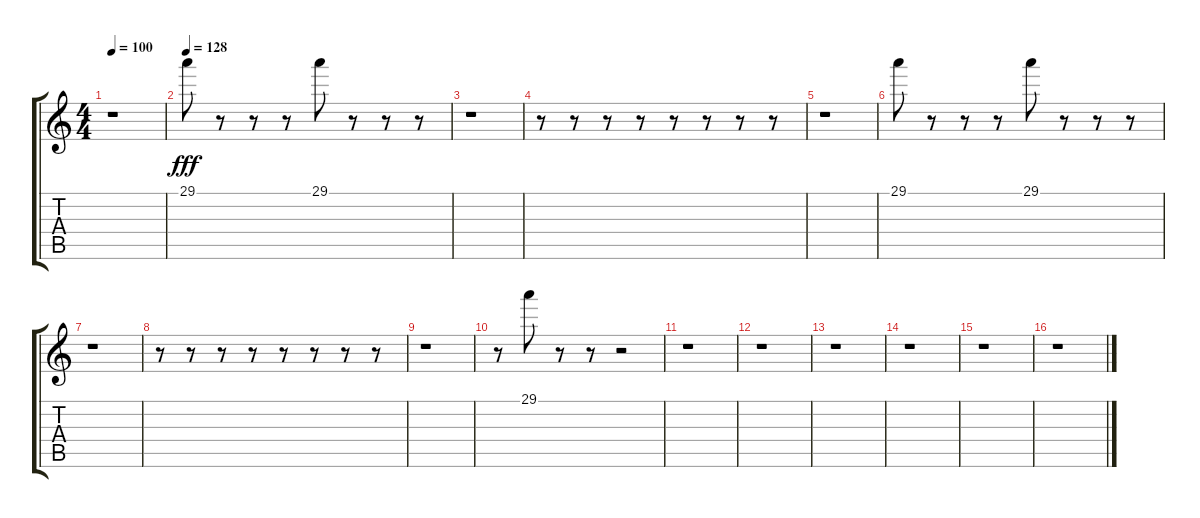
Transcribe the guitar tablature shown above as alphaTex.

\track "" {instrument acousticgrandpiano}
\staff {score tabs}
\tuning (E4 B3 G3 D3 A2 E2) {hide}
\ts (4 4)
\tempo 100
\clef g2
\ks c
r.1{dy fff instrument acousticgrandpiano} |
\tempo 128
29.1.8 r.8 r.8 r.8 29.1.8 r.8 r.8 r.8 |
r.1 |
r.8 r.8 r.8 r.8 r.8 r.8 r.8 r.8 |
r.1 |
29.1.8 r.8 r.8 r.8 29.1.8 r.8 r.8 r.8 |
r.1 |
r.8 r.8 r.8 r.8 r.8 r.8 r.8 r.8 |
r.1 |
r.8 29.1.8 r.8 r.8 r.2 |
r.1 |
r.1 |
r.1 |
r.1 |
r.1 |
r.1
